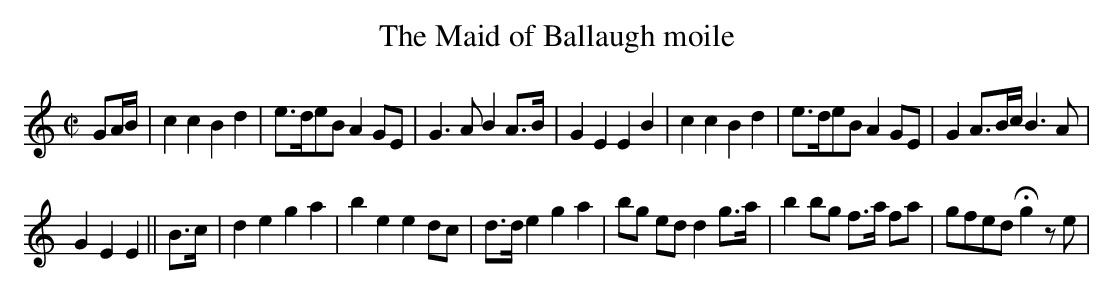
X:1.2
T: The Maid of Ballaugh moile
M:C|
L:1/8
K:C
GA/B/ |c2c2 B2d2 | e>deB A2GE | G6/2 A B2A>B | G2E2 E2B2 | c2c2 B2d2 | e>deBA2GE | G2 A>Bc/ B6/2A|
G2E2E2 ||B>c | d2e2g2a2 | b2e2e2dc | d>de2 g2a2 | bg ed d2 g>a | b2 bg f>a fa | gfed !fermata!g2 z e |
